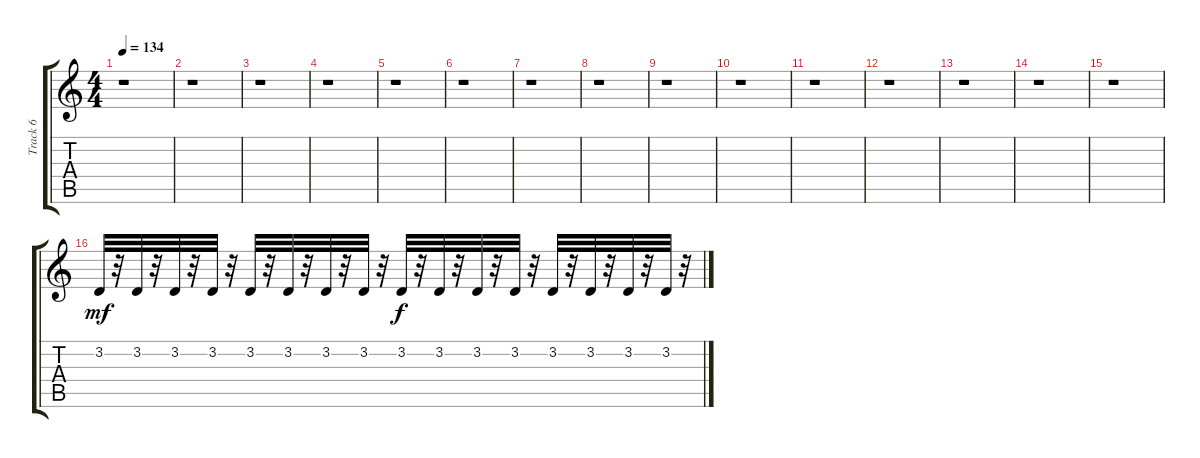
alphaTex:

\track ("Track 6" "Track 6") {instrument lead2sawtooth}
\staff {score tabs}
\tuning (E4 B3 G3 D3 A2 E2) {hide}
\ts (4 4)
\tempo 134
\clef g2
\ks c
r.1{dy ppp} |
r.1 |
r.1 |
r.1 |
r.1 |
r.1 |
r.1 |
r.1 |
r.1 |
r.1 |
r.1 |
r.1 |
r.1 |
r.1 |
r.1 |
3.2.32{dy mf} r.32 3.2.32 r.32 3.2.32 r.32 3.2.32 r.32 3.2.32 r.32 3.2.32 r.32 3.2.32 r.32 3.2.32 r.32 3.2.32{dy f} r.32 3.2.32 r.32 3.2.32 r.32 3.2.32 r.32 3.2.32 r.32 3.2.32 r.32 3.2.32 r.32 3.2.32 r.32
